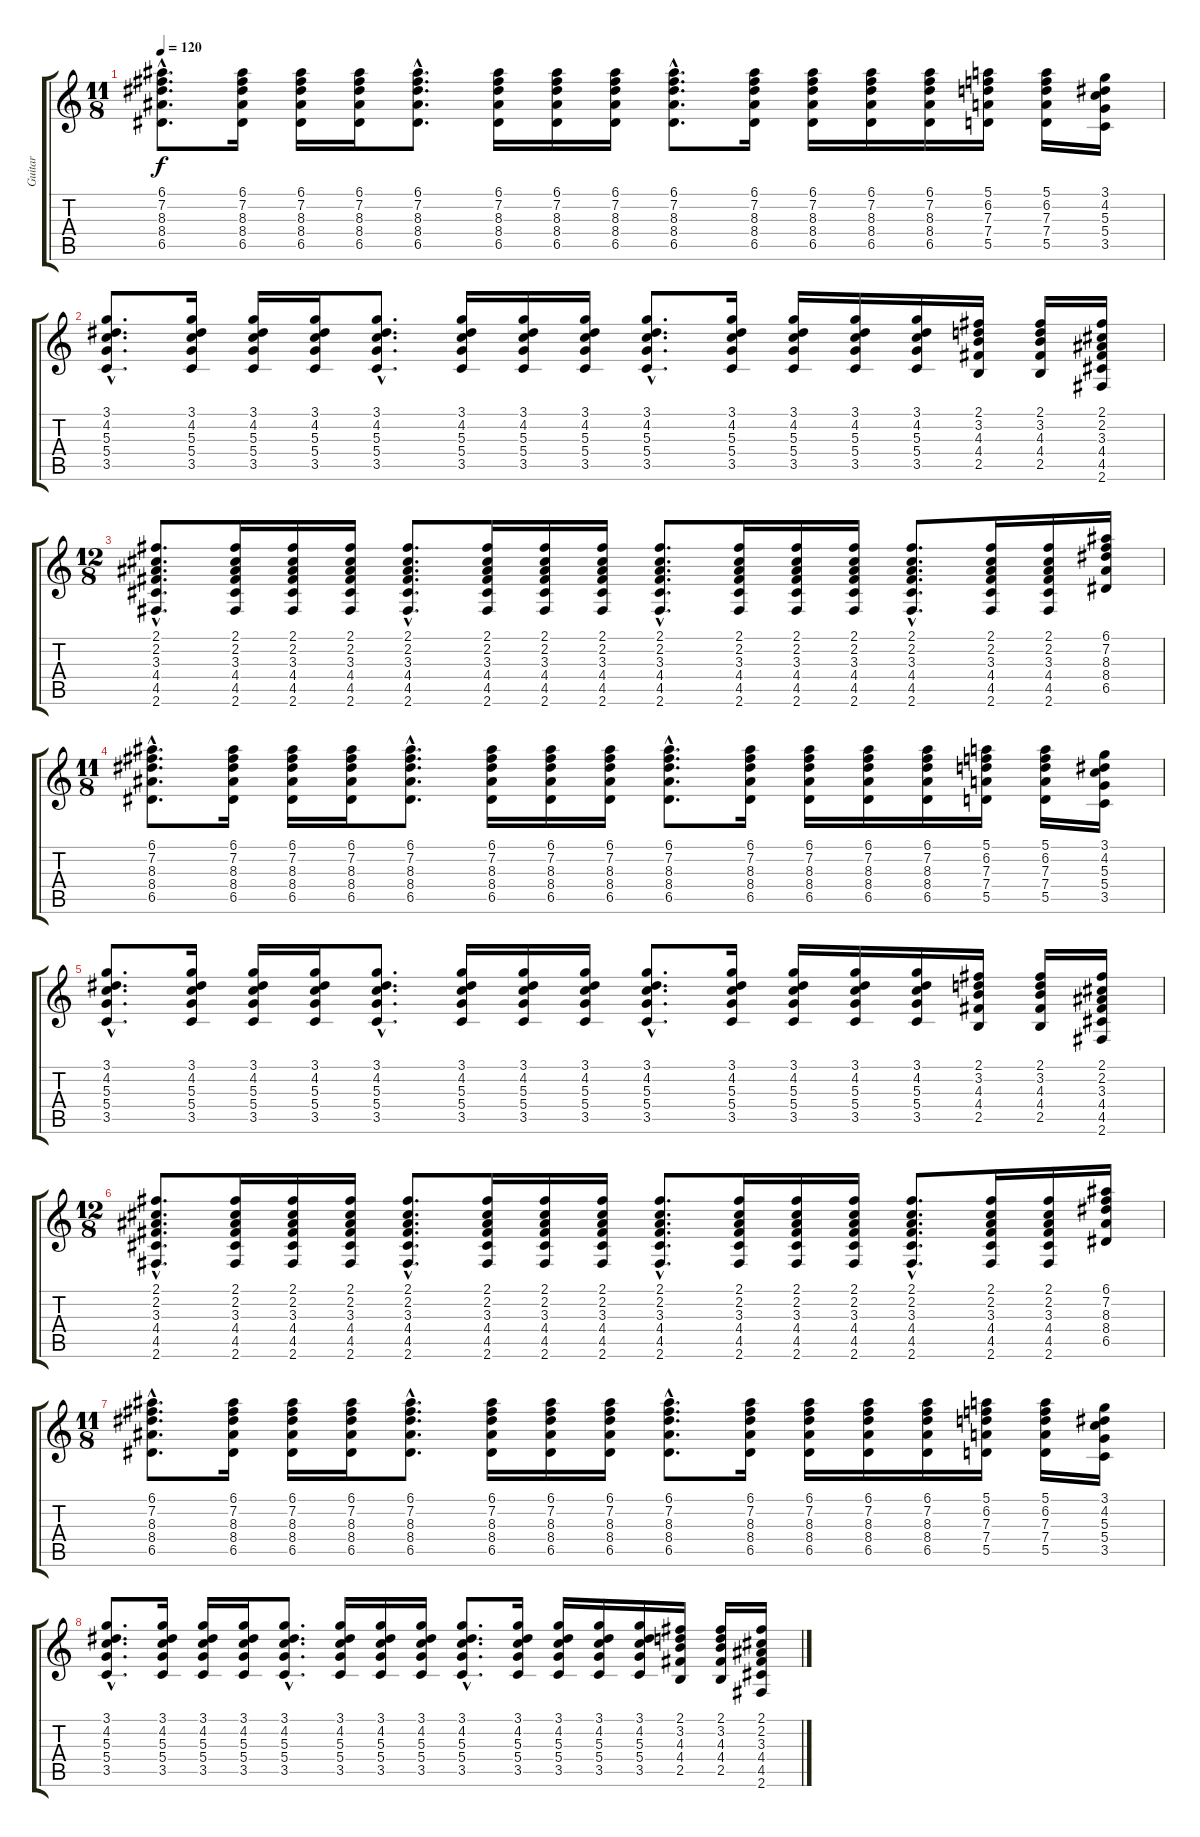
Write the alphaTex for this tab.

\track ("Guitar" "Guitar") {instrument overdrivenguitar}
\staff {score tabs}
\tuning (E4 B3 G3 D3 A2 E2) {hide}
\ts (11 8)
\tempo 120
\clef g2
\ks c
(6.1{hac} 7.2{hac} 8.3{hac} 8.4{hac} 6.5{hac}).8{d dy f} (6.1 7.2 8.3 8.4 6.5).16 (6.1 7.2 8.3 8.4 6.5).16 (6.1 7.2 8.3 8.4 6.5).16 (6.1{hac} 7.2{hac} 8.3{hac} 8.4{hac} 6.5{hac}).8{d} (6.1 7.2 8.3 8.4 6.5).16 (6.1 7.2 8.3 8.4 6.5).16 (6.1 7.2 8.3 8.4 6.5).16 (6.1{hac} 7.2{hac} 8.3{hac} 8.4{hac} 6.5{hac}).8{d} (6.1 7.2 8.3 8.4 6.5).16 (6.1 7.2 8.3 8.4 6.5).16 (6.1 7.2 8.3 8.4 6.5).16 (6.1 7.2 8.3 8.4 6.5).16 (5.1 6.2 7.3 7.4 5.5).16 (5.1 6.2 7.3 7.4 5.5).16 (3.1 4.2 5.3 5.4 3.5).16 |
(3.1{hac} 4.2{hac} 5.3{hac} 5.4{hac} 3.5{hac}).8{d} (3.1 4.2 5.3 5.4 3.5).16 (3.1 4.2 5.3 5.4 3.5).16 (3.1 4.2 5.3 5.4 3.5).16 (3.1{hac} 4.2{hac} 5.3{hac} 5.4{hac} 3.5{hac}).8{d} (3.1 4.2 5.3 5.4 3.5).16 (3.1 4.2 5.3 5.4 3.5).16 (3.1 4.2 5.3 5.4 3.5).16 (3.1{hac} 4.2{hac} 5.3{hac} 5.4{hac} 3.5{hac}).8{d} (3.1 4.2 5.3 5.4 3.5).16 (3.1 4.2 5.3 5.4 3.5).16 (3.1 4.2 5.3 5.4 3.5).16 (3.1 4.2 5.3 5.4 3.5).16 (2.1 3.2 4.3 4.4 2.5).16 (2.1 3.2 4.3 4.4 2.5).16 (2.1 2.2 3.3 4.4 4.5 2.6).16 |
\ts (12 8)
(2.1{hac} 2.2{hac} 3.3{hac} 4.4{hac} 4.5{hac} 2.6{hac}).8{d} (2.1 2.2 3.3 4.4 4.5 2.6).16 (2.1 2.2 3.3 4.4 4.5 2.6).16 (2.1 2.2 3.3 4.4 4.5 2.6).16 (2.1{hac} 2.2{hac} 3.3{hac} 4.4{hac} 4.5{hac} 2.6{hac}).8{d} (2.1 2.2 3.3 4.4 4.5 2.6).16 (2.1 2.2 3.3 4.4 4.5 2.6).16 (2.1 2.2 3.3 4.4 4.5 2.6).16 (2.1{hac} 2.2{hac} 3.3{hac} 4.4{hac} 4.5{hac} 2.6{hac}).8{d} (2.1 2.2 3.3 4.4 4.5 2.6).16 (2.1 2.2 3.3 4.4 4.5 2.6).16 (2.1 2.2 3.3 4.4 4.5 2.6).16 (2.1{hac} 2.2{hac} 3.3{hac} 4.4{hac} 4.5{hac} 2.6{hac}).8{d} (2.1 2.2 3.3 4.4 4.5 2.6).16 (2.1 2.2 3.3 4.4 4.5 2.6).16 (6.1 7.2 8.3 8.4 6.5).16 |
\ts (11 8)
(6.1{hac} 7.2{hac} 8.3{hac} 8.4{hac} 6.5{hac}).8{d} (6.1 7.2 8.3 8.4 6.5).16 (6.1 7.2 8.3 8.4 6.5).16 (6.1 7.2 8.3 8.4 6.5).16 (6.1{hac} 7.2{hac} 8.3{hac} 8.4{hac} 6.5{hac}).8{d} (6.1 7.2 8.3 8.4 6.5).16 (6.1 7.2 8.3 8.4 6.5).16 (6.1 7.2 8.3 8.4 6.5).16 (6.1{hac} 7.2{hac} 8.3{hac} 8.4{hac} 6.5{hac}).8{d} (6.1 7.2 8.3 8.4 6.5).16 (6.1 7.2 8.3 8.4 6.5).16 (6.1 7.2 8.3 8.4 6.5).16 (6.1 7.2 8.3 8.4 6.5).16 (5.1 6.2 7.3 7.4 5.5).16 (5.1 6.2 7.3 7.4 5.5).16 (3.1 4.2 5.3 5.4 3.5).16 |
(3.1{hac} 4.2{hac} 5.3{hac} 5.4{hac} 3.5{hac}).8{d} (3.1 4.2 5.3 5.4 3.5).16 (3.1 4.2 5.3 5.4 3.5).16 (3.1 4.2 5.3 5.4 3.5).16 (3.1{hac} 4.2{hac} 5.3{hac} 5.4{hac} 3.5{hac}).8{d} (3.1 4.2 5.3 5.4 3.5).16 (3.1 4.2 5.3 5.4 3.5).16 (3.1 4.2 5.3 5.4 3.5).16 (3.1{hac} 4.2{hac} 5.3{hac} 5.4{hac} 3.5{hac}).8{d} (3.1 4.2 5.3 5.4 3.5).16 (3.1 4.2 5.3 5.4 3.5).16 (3.1 4.2 5.3 5.4 3.5).16 (3.1 4.2 5.3 5.4 3.5).16 (2.1 3.2 4.3 4.4 2.5).16 (2.1 3.2 4.3 4.4 2.5).16 (2.1 2.2 3.3 4.4 4.5 2.6).16 |
\ts (12 8)
(2.1{hac} 2.2{hac} 3.3{hac} 4.4{hac} 4.5{hac} 2.6{hac}).8{d} (2.1 2.2 3.3 4.4 4.5 2.6).16 (2.1 2.2 3.3 4.4 4.5 2.6).16 (2.1 2.2 3.3 4.4 4.5 2.6).16 (2.1{hac} 2.2{hac} 3.3{hac} 4.4{hac} 4.5{hac} 2.6{hac}).8{d} (2.1 2.2 3.3 4.4 4.5 2.6).16 (2.1 2.2 3.3 4.4 4.5 2.6).16 (2.1 2.2 3.3 4.4 4.5 2.6).16 (2.1{hac} 2.2{hac} 3.3{hac} 4.4{hac} 4.5{hac} 2.6{hac}).8{d} (2.1 2.2 3.3 4.4 4.5 2.6).16 (2.1 2.2 3.3 4.4 4.5 2.6).16 (2.1 2.2 3.3 4.4 4.5 2.6).16 (2.1{hac} 2.2{hac} 3.3{hac} 4.4{hac} 4.5{hac} 2.6{hac}).8{d} (2.1 2.2 3.3 4.4 4.5 2.6).16 (2.1 2.2 3.3 4.4 4.5 2.6).16 (6.1 7.2 8.3 8.4 6.5).16 |
\ts (11 8)
(6.1{hac} 7.2{hac} 8.3{hac} 8.4{hac} 6.5{hac}).8{d} (6.1 7.2 8.3 8.4 6.5).16 (6.1 7.2 8.3 8.4 6.5).16 (6.1 7.2 8.3 8.4 6.5).16 (6.1{hac} 7.2{hac} 8.3{hac} 8.4{hac} 6.5{hac}).8{d} (6.1 7.2 8.3 8.4 6.5).16 (6.1 7.2 8.3 8.4 6.5).16 (6.1 7.2 8.3 8.4 6.5).16 (6.1{hac} 7.2{hac} 8.3{hac} 8.4{hac} 6.5{hac}).8{d} (6.1 7.2 8.3 8.4 6.5).16 (6.1 7.2 8.3 8.4 6.5).16 (6.1 7.2 8.3 8.4 6.5).16 (6.1 7.2 8.3 8.4 6.5).16 (5.1 6.2 7.3 7.4 5.5).16 (5.1 6.2 7.3 7.4 5.5).16 (3.1 4.2 5.3 5.4 3.5).16 |
(3.1{hac} 4.2{hac} 5.3{hac} 5.4{hac} 3.5{hac}).8{d} (3.1 4.2 5.3 5.4 3.5).16 (3.1 4.2 5.3 5.4 3.5).16 (3.1 4.2 5.3 5.4 3.5).16 (3.1{hac} 4.2{hac} 5.3{hac} 5.4{hac} 3.5{hac}).8{d} (3.1 4.2 5.3 5.4 3.5).16 (3.1 4.2 5.3 5.4 3.5).16 (3.1 4.2 5.3 5.4 3.5).16 (3.1{hac} 4.2{hac} 5.3{hac} 5.4{hac} 3.5{hac}).8{d} (3.1 4.2 5.3 5.4 3.5).16 (3.1 4.2 5.3 5.4 3.5).16 (3.1 4.2 5.3 5.4 3.5).16 (3.1 4.2 5.3 5.4 3.5).16 (2.1 3.2 4.3 4.4 2.5).16 (2.1 3.2 4.3 4.4 2.5).16 (2.1 2.2 3.3 4.4 4.5 2.6).16
